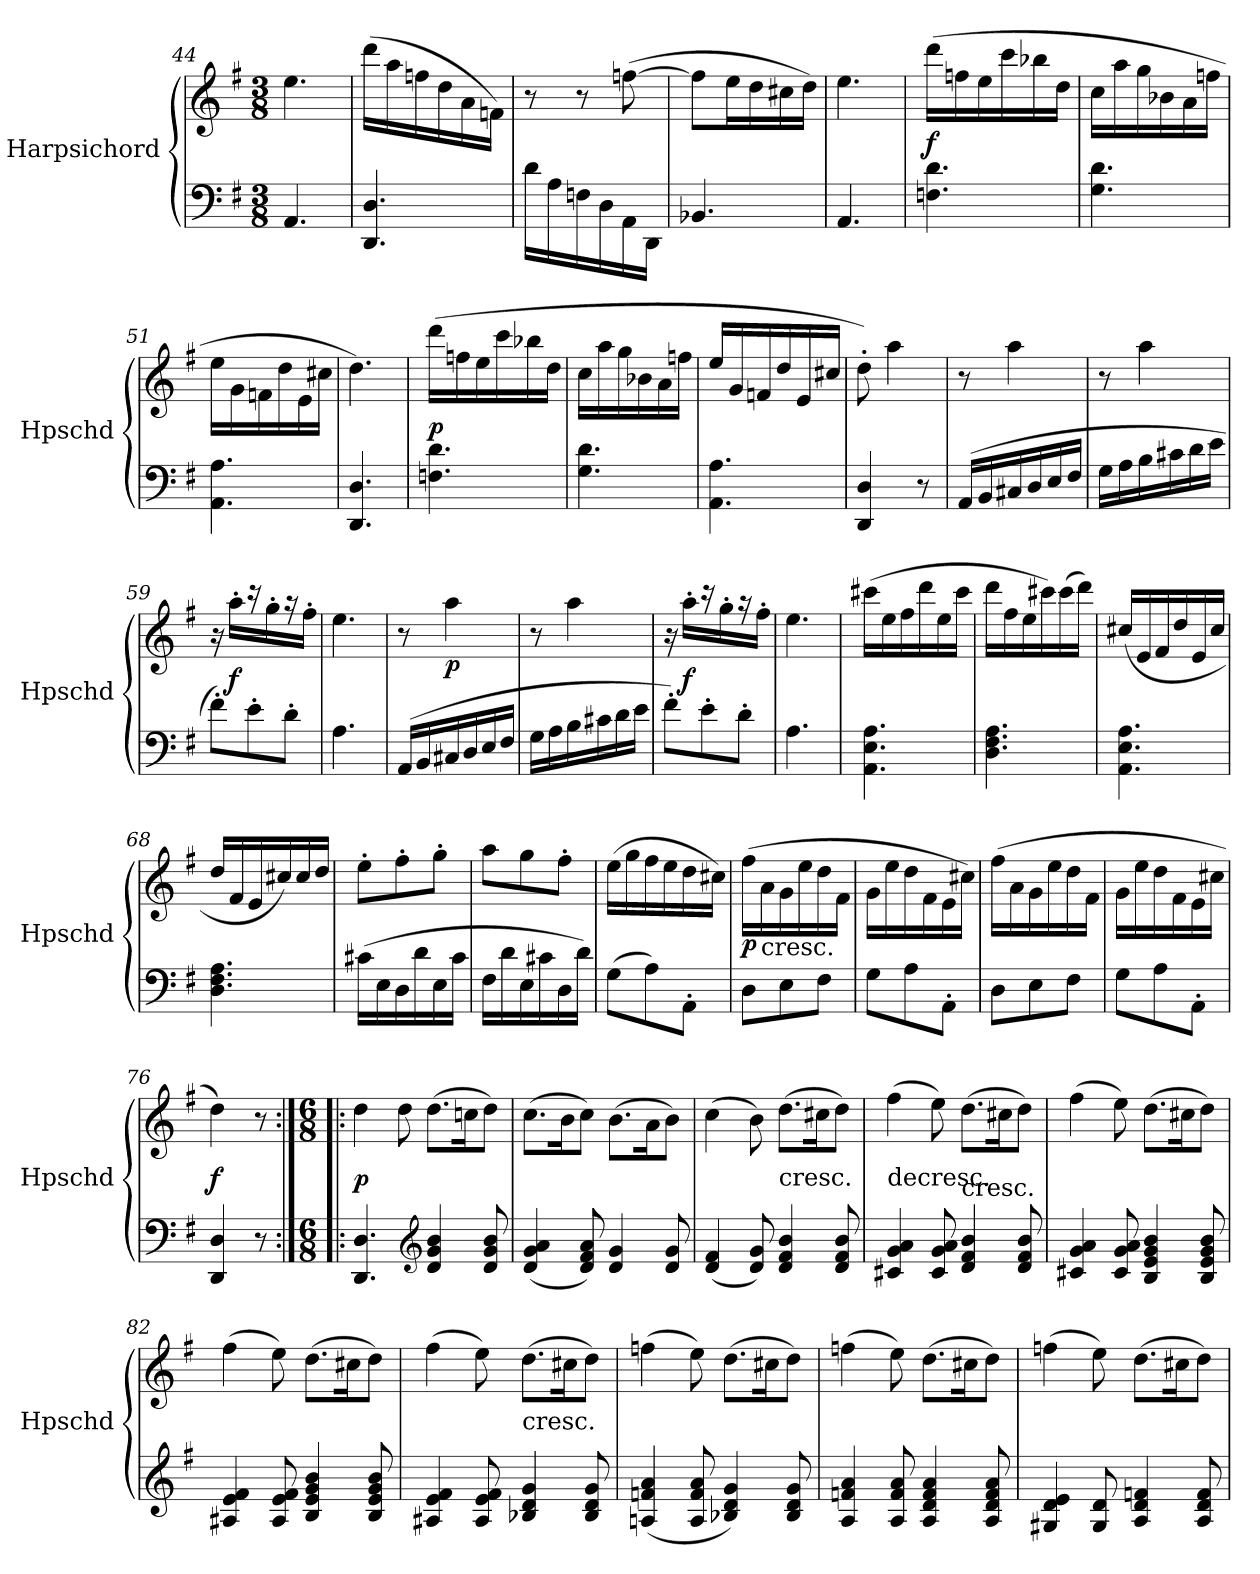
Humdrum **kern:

**kern	**kern	**dynam
*part1	*part1	*part1
*staff2	*staff1	*staff1/2
*I"Harpsichord	*	*
*I'Hpschd	*	*
*clefF4	*clefG2	*
*k[f#]	*k[f#]	*
*G:	*G:	*
*M3/8	*M3/8	*
=44	=44	=44
4.AA/	4.ee\	.
=45	=45	=45
4.DD/ 4.D/	(16ddd\LL	.
.	16aa\	.
.	16ffn\	.
.	16dd\	.
.	16a\	.
.	16fn\JJ)	.
=46	=46	=46
16d\LL	8r	.
16A\	.	.
16Fn\	8r	.
16D\	.	.
16AA\	([8ffn\	.
16DD\JJ	.	.
=47	=47	=47
4.BB-X/	8ffn\L]	.
.	16ee\L	.
.	16dd\	.
.	16cc#X\	.
.	16dd\JJ)	.
=48	=48	=48
4.AA/	4.ee\	.
=49	=49	=49
4.Fn\ 4.d\	(16ddd\LL	f
.	16ffn\	.
.	16ee\	.
.	16ccc\	.
.	16bb-X\	.
.	16dd\JJ	.
=50	=50	=50
4.G\ 4.d\	16cc\LL	.
.	16aa\	.
.	16gg\	.
.	16b-X\	.
.	16a\	.
.	16ffn\JJ	.
=51	=51	=51
4.AA\ 4.A\	16ee\LL	.
.	16g\	.
.	16fn\	.
.	16dd\	.
.	16e\	.
.	16cc#X\JJ	.
=52	=52	=52
4.DD/ 4.D/	4.dd\)	.
=53	=53	=53
4.Fn\ 4.d\	(16ddd\LL	p
.	16ffn\	.
.	16ee\	.
.	16ccc\	.
.	16bb-X\	.
.	16dd\JJ	.
=54	=54	=54
4.G\ 4.d\	16cc\LL	.
.	16aa\	.
.	16gg\	.
.	16b-X\	.
.	16a\	.
.	16ffn\JJ	.
=55	=55	=55
4.AA\ 4.A\	16ee/LL	.
.	16g/	.
.	16fn/	.
.	16dd/	.
.	16e/	.
.	16cc#X/JJ	.
=56	=56	=56
4DD/ 4D/	8dd'\)	.
.	4aa\	.
8r	.	.
=57	=57	=57
(16AA/LL	8r	.
16BB/	.	.
16C#X/	4aa\	.
16D/	.	.
16E/	.	.
16F#/JJ	.	.
=58	=58	=58
16G\LL	8r	.
16A\	.	.
16B\	4aa\	.
16c#X\	.	.
16d\	.	.
16e\JJ	.	.
=59	=59	=59
8f#'\L)	16r	.
.	16aa'\LL	f
8e'\	16r	.
.	16gg'\	.
8d'\J	16r	.
.	16ff#'\JJ	.
=60	=60	=60
4.A\	4.ee\	.
=61	=61	=61
(16AA/LL	8r	.
16BB/	.	.
16C#X/	4aa\	p
16D/	.	.
16E/	.	.
16F#/JJ	.	.
=62	=62	=62
16G\LL	8r	.
16A\	.	.
16B\	4aa\	.
16c#X\	.	.
16d\	.	.
16e\JJ	.	.
=63	=63	=63
8f#'\L)	16r	.
.	16aa'\LL	f
8e'\	16r	.
.	16gg'\	.
8d'\J	16r	.
.	16ff#'\JJ	.
=64	=64	=64
4.A\	4.ee\	.
=65	=65	=65
4.AA\ 4.E\ 4.A\	(16ccc#X\LL	.
.	16ee\	.
.	16ff#\	.
.	16ddd\	.
.	16ee\	.
.	16ccc#\JJ	.
=66	=66	=66
4.D\ 4.F#\ 4.A\	16ddd\LL	.
.	16ff#\	.
.	16ee\	.
.	16ccc#X\)	.
.	(16ccc#\	.
.	16ddd\JJ)	.
=67	=67	=67
4.AA\ 4.E\ 4.A\	(16cc#X/LL	.
.	16e/	.
.	16f#/	.
.	16dd/	.
.	16e/	.
.	16cc#/JJ	.
=68	=68	=68
4.D\ 4.F#\ 4.A\	16dd/LL	.
.	16f#/	.
.	16e/	.
.	16cc#X/)	.
.	16cc#/	.
.	16dd/JJ	.
=69	=69	=69
(16c#X\LL	8ee'\L	.
16E\	.	.
16D\	8ff#'\	.
16d\	.	.
16E\	8gg'\J	.
16c#\JJ	.	.
=70	=70	=70
16F#\LL	8aa\L	.
16d\	.	.
16E\	8gg\	.
16c#X\	.	.
16D\	8ff#'\J	.
16d\JJ)	.	.
=71	=71	=71
(8G\L	(16ee\LL	.
.	16gg\	.
8A\)	16ff#\	.
.	16ee\	.
8AA'\J	16dd\	.
.	16cc#X\JJ)	.
=72	=72	=72
8D\L	(16ff#\LL	p
!	!LO:TX:c:t=cresc.	!
.	16a\	.
8E\	16g\	.
.	16ee\	.
8F#\J	16dd\	.
.	16f#\JJ	.
=73	=73	=73
8G\L	16g\LL	.
.	16ee\	.
8A\	16dd\	.
.	16f#\	.
8AA'\J	16e\	.
.	16cc#X\JJ)	.
=74	=74	=74
8D\L	(16ff#\LL	.
.	16a\	.
8E\	16g\	.
.	16ee\	.
8F#\J	16dd\	.
.	16f#\JJ	.
=75	=75	=75
8G\L	16g\LL	.
.	16ee\	.
8A\	16dd\	.
.	16f#\	.
8AA'\J	16e\	.
.	16cc#X\JJ	.
=76	=76	=76
4DD/ 4D/	4dd\)	f
8r	8r	.
=77:|!|:	=77:|!|:	=77:|!|:
*M6/8	*M6/8	*
*	*MM99	*
4.DD/ 4.D/	4dd\	p
.	8dd\	.
*clefG2	*	*
4d/ 4g/ 4b/	(8.dd\L	.
.	16ccn\K	.
8d/ 8g/ 8b/	8dd\J)	.
=78	=78	=78
(4d/ 4g/ 4a/	(8.cc\L	.
.	16b\K	.
8d/ 8f#/ 8a/)	8cc\J)	.
4d/ 4g/	(8.b\L	.
.	16a\K	.
8d/ 8g/	8b\J)	.
=79	=79	=79
(4d/ 4f#/	(4cc\	.
8d/ 8g/)	8b\)	.
!	!LO:TX:c:t=cresc.	!
4d/ 4f#/ 4b/	(8.dd\L	.
.	16cc#X\K	.
8d/ 8f#/ 8b/	8dd\J)	.
=80	=80	=80
!	!LO:TX:c:t=decresc.	!
4c#X/ 4g/ 4a/	(4ff#\	.
8c#/ 8g/ 8a/	8ee\)	.
!	!LO:TX:c:t=cresc.	!
4d/ 4f#/ 4b/	(8.dd\L	.
.	16cc#X\K	.
8d/ 8f#/ 8b/	8dd\J)	.
=81	=81	=81
4c#X/ 4g/ 4a/	(4ff#\	.
8c#/ 8g/ 8a/	8ee\)	.
4B/ 4e/ 4g/ 4b/	(8.dd\L	.
.	16cc#X\K	.
8B/ 8e/ 8g/ 8b/	8dd\J)	.
=82	=82	=82
4A#X/ 4e/ 4f#/	(4ff#\	.
8A#/ 8e/ 8f#/	8ee\)	.
4B/ 4e/ 4g/ 4b/	(8.dd\L	.
.	16cc#X\K	.
8B/ 8e/ 8g/ 8b/	8dd\J)	.
=83	=83	=83
4A#X/ 4e/ 4f#/	(4ff#\	.
8A#/ 8e/ 8f#/	8ee\)	.
!	!LO:TX:c:t=cresc.	!
4B-X/ 4d/ 4g/	(8.dd\L	.
.	16cc#X\K	.
8B-/ 8d/ 8g/	8dd\J)	.
=84	=84	=84
(4An/ 4fn/ 4a/	(4ffn\	.
8A/ 8f/ 8a/	8ee\)	.
4B-X/ 4d/ 4g/)	(8.dd\L	.
.	16cc#X\K	.
8B-/ 8d/ 8g/	8dd\J)	.
=85	=85	=85
4A/ 4fn/ 4a/	(4ffn\	.
8A/ 8f/ 8a/	8ee\)	.
4A/ 4d/ 4f/ 4a/	(8.dd\L	.
.	16cc#X\K	.
8A/ 8d/ 8f/ 8a/	8dd\J)	.
=86	=86	=86
4G#X/ 4d/ 4e/	(4ffn\	.
8G#/ 8d/	8ee\)	.
4A/ 4d/ 4fn/	(8.dd\L	.
.	16cc#X\K	.
8A/ 8d/ 8f/	8dd\J)	.
=	=	=
*-	*-	*-
